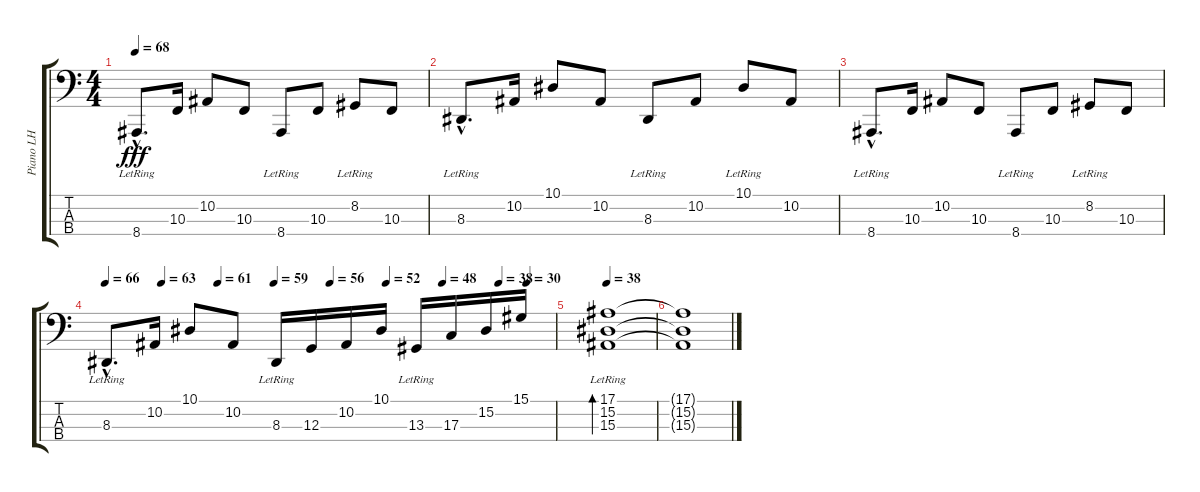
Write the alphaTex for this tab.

\track ("Piano LH" "Piano LH") {instrument brightacousticpiano}
\staff {score tabs}
\tuning (F2 C2 G1 D1) {hide}
\ts (4 4)
\tempo 68
\clef f4
\ks c
8.4{hac lr}.8{d dy fff} 10.3.16 10.2.8 10.3.8 8.4{lr}.8 10.3.8 8.2{lr}.8 10.3.8 |
8.3{hac lr}.8{d} 10.2.16 10.1.8 10.2.8 8.3{lr}.8 10.2.8 10.1{lr}.8 10.2.8 |
8.4{hac lr}.8{d} 10.3.16 10.2.8 10.3.8 8.4{lr}.8 10.3.8 8.2{lr}.8 10.3.8 |
\tempo 66
\tempo (63 0.125)
\tempo (61 0.25)
\tempo (59 0.375)
\tempo (56 0.5)
\tempo (52 0.625)
\tempo (48 0.75)
\tempo (38 0.875)
\tempo (30 0.9375)
8.3{hac lr}.8{d} 10.2.16 10.1.8 10.2.8 8.3{lr}.16 12.3.16 10.2.16 10.1.16 13.3{lr}.16 17.3.16 15.2.16 15.1.16 |
\tempo 38
(17.1{lr} 15.2{lr} 15.3{lr}).1{bd 240} |
(17.1{t} 15.2{t} 15.3{t}).1
